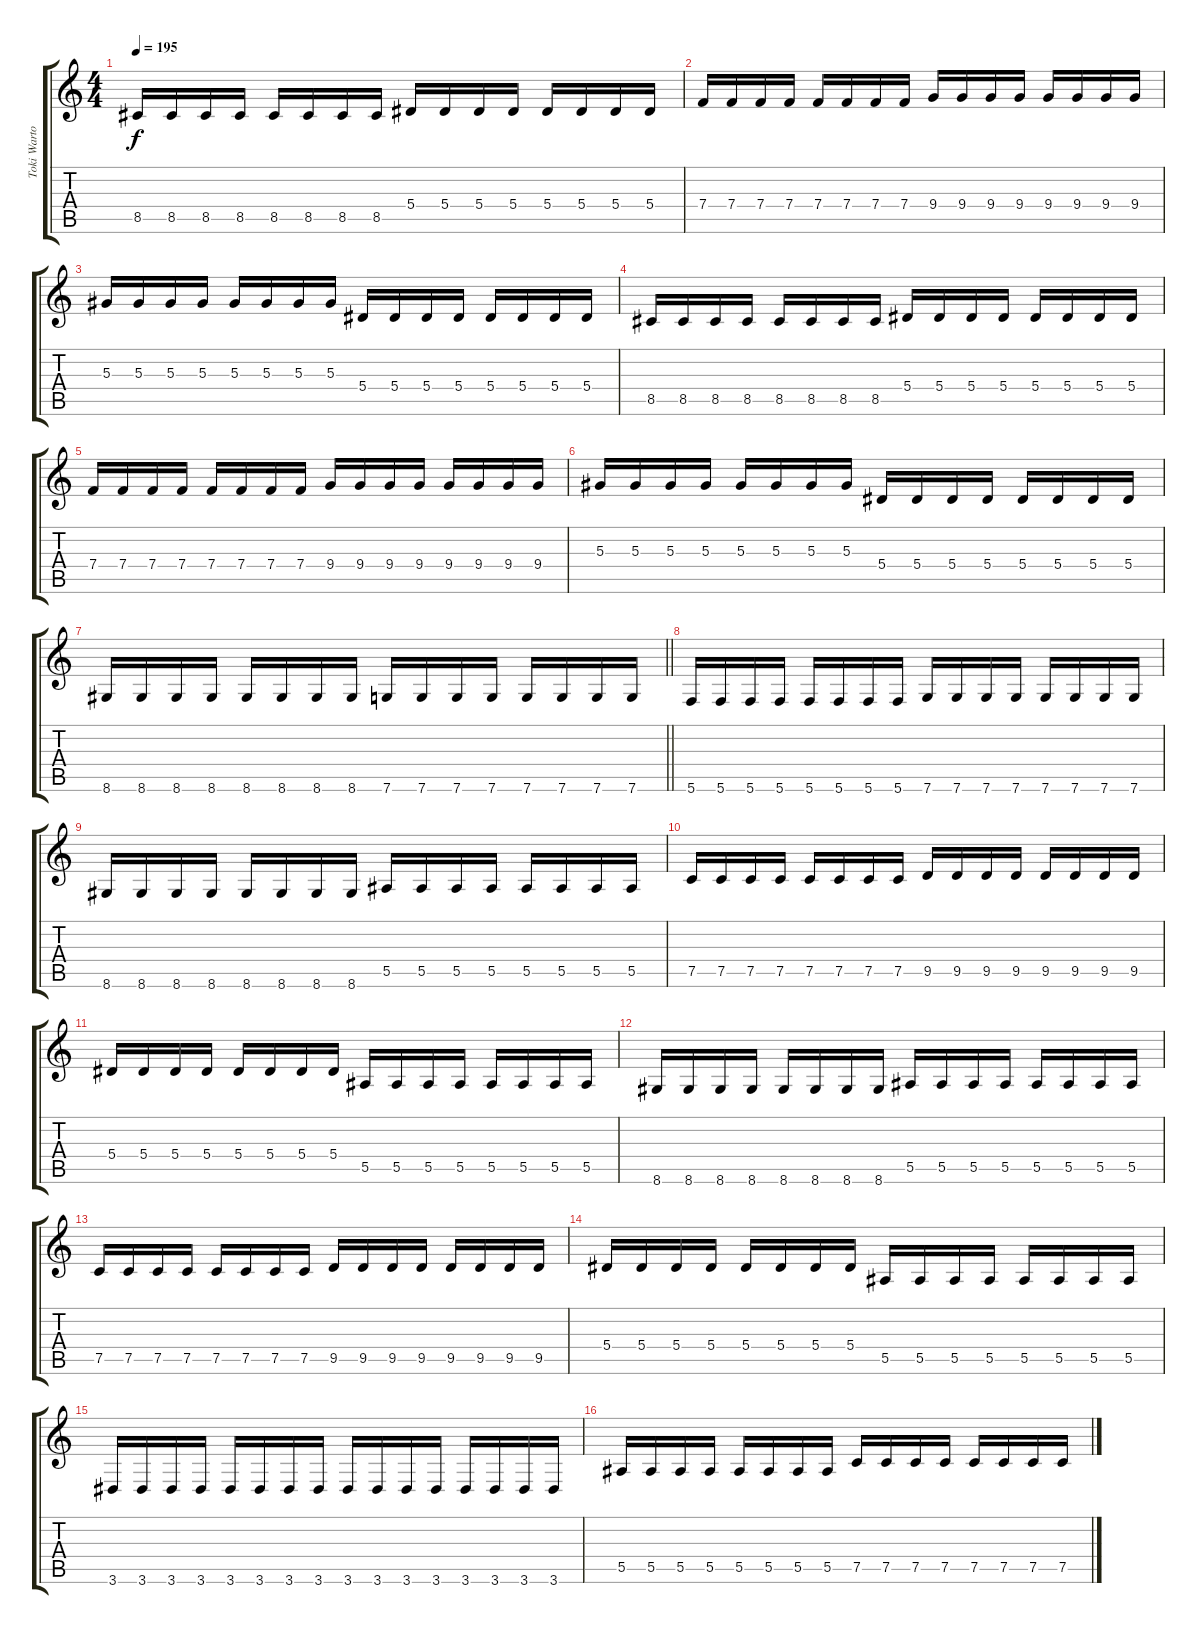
\track ("Toki Wartooth" "Toki Warto") {instrument distortionguitar}
\staff {score tabs}
\tuning (C4 G3 Eb3 Bb2 F2 C2) {hide}
\ts (4 4)
\tempo 195
\clef g2
\ks aminor
8.5.16{dy f} 8.5.16 8.5.16 8.5.16 8.5.16 8.5.16 8.5.16 8.5.16 5.4.16 5.4.16 5.4.16 5.4.16 5.4.16 5.4.16 5.4.16 5.4.16 |
7.4.16 7.4.16 7.4.16 7.4.16 7.4.16 7.4.16 7.4.16 7.4.16 9.4.16 9.4.16 9.4.16 9.4.16 9.4.16 9.4.16 9.4.16 9.4.16 |
5.3.16 5.3.16 5.3.16 5.3.16 5.3.16 5.3.16 5.3.16 5.3.16 5.4.16 5.4.16 5.4.16 5.4.16 5.4.16 5.4.16 5.4.16 5.4.16 |
8.5.16 8.5.16 8.5.16 8.5.16 8.5.16 8.5.16 8.5.16 8.5.16 5.4.16 5.4.16 5.4.16 5.4.16 5.4.16 5.4.16 5.4.16 5.4.16 |
7.4.16 7.4.16 7.4.16 7.4.16 7.4.16 7.4.16 7.4.16 7.4.16 9.4.16 9.4.16 9.4.16 9.4.16 9.4.16 9.4.16 9.4.16 9.4.16 |
5.3.16 5.3.16 5.3.16 5.3.16 5.3.16 5.3.16 5.3.16 5.3.16 5.4.16 5.4.16 5.4.16 5.4.16 5.4.16 5.4.16 5.4.16 5.4.16 |
\barLineRight lightlight
8.6.16 8.6.16 8.6.16 8.6.16 8.6.16 8.6.16 8.6.16 8.6.16 7.6.16 7.6.16 7.6.16 7.6.16 7.6.16 7.6.16 7.6.16 7.6.16 |
\section ("" "")
5.6.16 5.6.16 5.6.16 5.6.16 5.6.16 5.6.16 5.6.16 5.6.16 7.6.16 7.6.16 7.6.16 7.6.16 7.6.16 7.6.16 7.6.16 7.6.16 |
8.6.16 8.6.16 8.6.16 8.6.16 8.6.16 8.6.16 8.6.16 8.6.16 5.5.16 5.5.16 5.5.16 5.5.16 5.5.16 5.5.16 5.5.16 5.5.16 |
7.5.16 7.5.16 7.5.16 7.5.16 7.5.16 7.5.16 7.5.16 7.5.16 9.5.16 9.5.16 9.5.16 9.5.16 9.5.16 9.5.16 9.5.16 9.5.16 |
5.4.16 5.4.16 5.4.16 5.4.16 5.4.16 5.4.16 5.4.16 5.4.16 5.5.16 5.5.16 5.5.16 5.5.16 5.5.16 5.5.16 5.5.16 5.5.16 |
8.6.16 8.6.16 8.6.16 8.6.16 8.6.16 8.6.16 8.6.16 8.6.16 5.5.16 5.5.16 5.5.16 5.5.16 5.5.16 5.5.16 5.5.16 5.5.16 |
7.5.16 7.5.16 7.5.16 7.5.16 7.5.16 7.5.16 7.5.16 7.5.16 9.5.16 9.5.16 9.5.16 9.5.16 9.5.16 9.5.16 9.5.16 9.5.16 |
5.4.16 5.4.16 5.4.16 5.4.16 5.4.16 5.4.16 5.4.16 5.4.16 5.5.16 5.5.16 5.5.16 5.5.16 5.5.16 5.5.16 5.5.16 5.5.16 |
3.6.16 3.6.16 3.6.16 3.6.16 3.6.16 3.6.16 3.6.16 3.6.16 3.6.16 3.6.16 3.6.16 3.6.16 3.6.16 3.6.16 3.6.16 3.6.16 |
5.5.16 5.5.16 5.5.16 5.5.16 5.5.16 5.5.16 5.5.16 5.5.16 7.5.16 7.5.16 7.5.16 7.5.16 7.5.16 7.5.16 7.5.16 7.5.16
